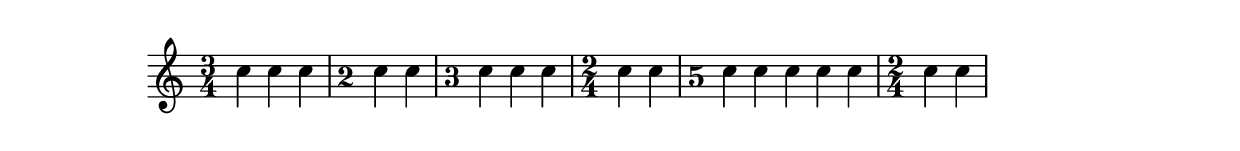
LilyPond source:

%% DO NOT EDIT this file manually; it is automatically
%% generated from LSR http://lsr.dsi.unimi.it
%% Make any changes in LSR itself, or in Documentation/snippets/new/ ,
%% and then run scripts/auxiliar/makelsr.py
%%
%% This file is in the public domain.
\version "2.16.0"

\header {
  lsrtags = "rhythms, tweaks-and-overrides"

  texidoc = "
Sometimes, a time signature should not print the whole fraction (e.g.
7/4), but only the numerator (7 in this case). This can be easily done
by using @code{\\override Staff.TimeSignature #'style = #'single-digit}
to change the style permanently. By using @code{\\revert
Staff.TimeSignature #'style}, this setting can be reversed. To apply
the single-digit style to only one time signature, use the
@code{\\override} command and prefix it with a @code{\\once}.

"
  doctitle = "Time signature printing only the numerator as a number (instead of the fraction)"
} % begin verbatim


\relative c'' {
  \time 3/4
  c4 c c
  % Change the style permanently
  \override Staff.TimeSignature #'style = #'single-digit
  \time 2/4
  c4 c
  \time 3/4
  c4 c c
  % Revert to default style:
  \revert Staff.TimeSignature #'style
  \time 2/4
  c4 c
  % single-digit style only for the next time signature
  \once \override Staff.TimeSignature #'style = #'single-digit
  \time 5/4
  c4 c c c c
  \time 2/4
  c4 c
}
